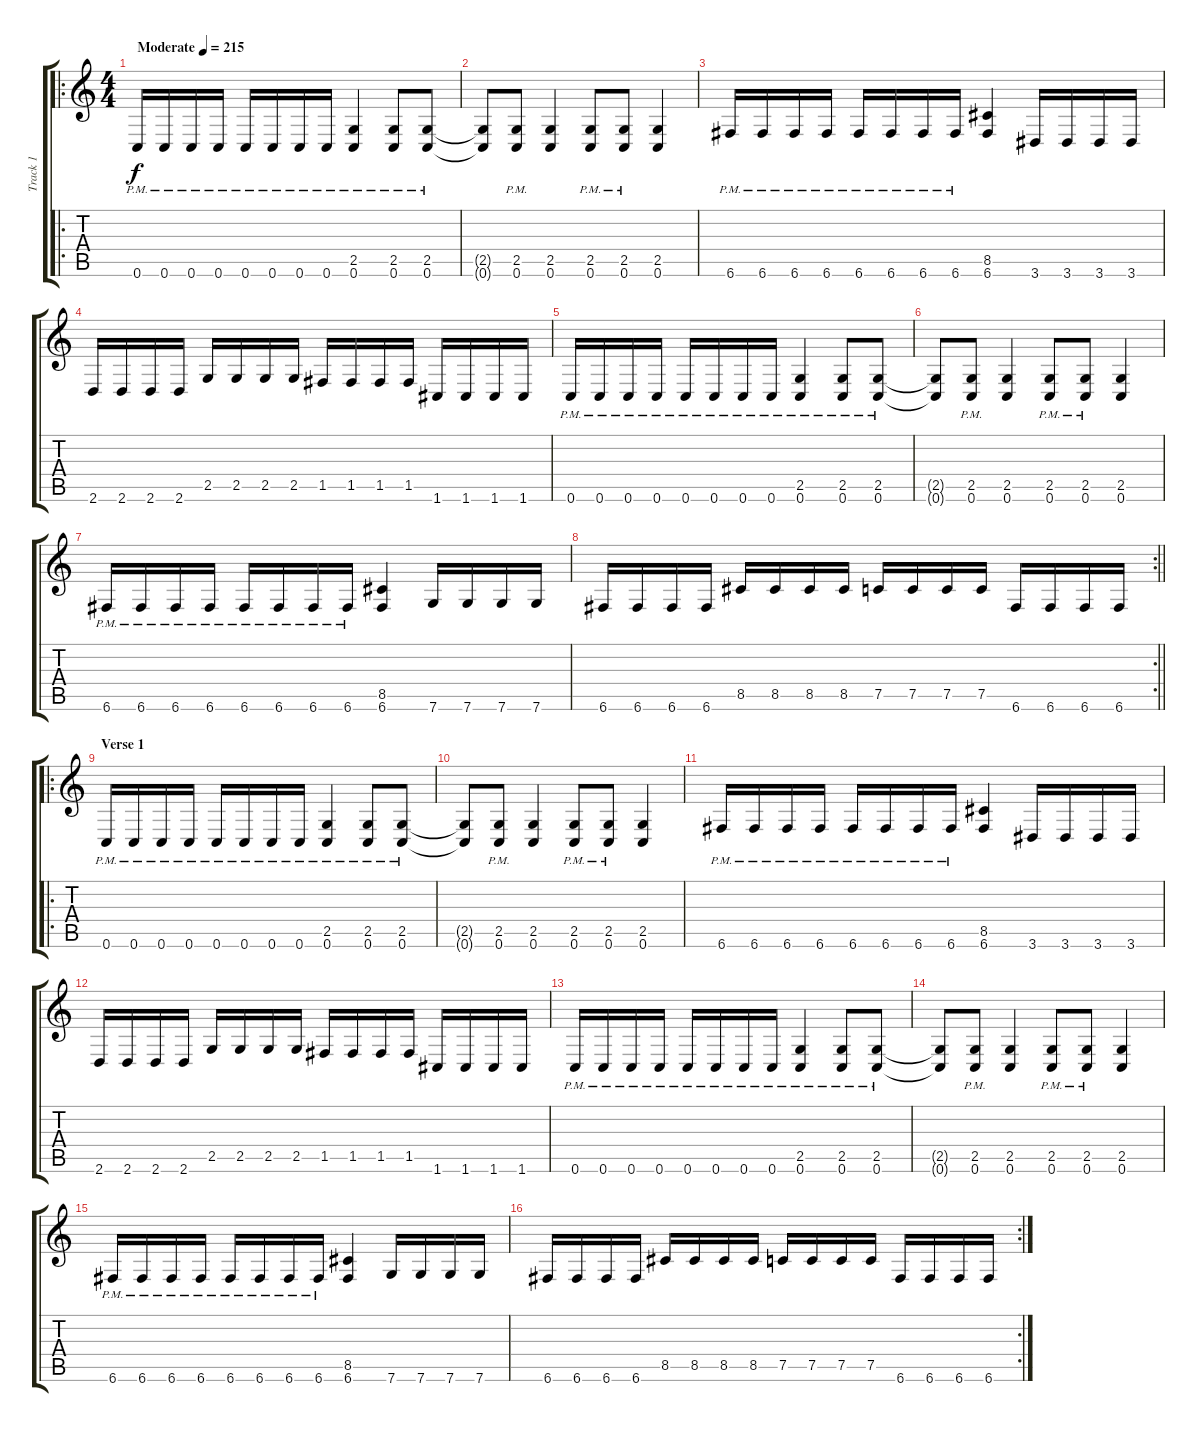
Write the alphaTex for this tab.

\track ("Track 1" "Track 1") {instrument distortionguitar}
\staff {score tabs}
\tuning (C4 G3 Eb3 Bb2 F2 C2) {hide}
\ro
\ts (4 4)
\tempo (215 "Moderate")
\clef g2
\ks c
0.6{pm}.16{dy f instrument distortionguitar} 0.6{pm}.16 0.6{pm}.16 0.6{pm}.16 0.6{pm}.16 0.6{pm}.16 0.6{pm}.16 0.6{pm}.16 (2.5{pm} 0.6{pm}).4 (2.5{pm} 0.6{pm}).8 (2.5{pm} 0.6{pm}).8 |
(2.5{t} 0.6{t}).8 (2.5{pm} 0.6{pm}).8 (2.5 0.6).4 (2.5{pm} 0.6{pm}).8 (2.5{pm} 0.6{pm}).8 (2.5 0.6).4 |
6.6{pm}.16 6.6{pm}.16 6.6{pm}.16 6.6{pm}.16 6.6{pm}.16 6.6{pm}.16 6.6{pm}.16 6.6{pm}.16 (8.5 6.6).4 3.6.16 3.6.16 3.6.16 3.6.16 |
2.6.16 2.6.16 2.6.16 2.6.16 2.5.16 2.5.16 2.5.16 2.5.16 1.5.16 1.5.16 1.5.16 1.5.16 1.6.16 1.6.16 1.6.16 1.6.16 |
0.6{pm}.16 0.6{pm}.16 0.6{pm}.16 0.6{pm}.16 0.6{pm}.16 0.6{pm}.16 0.6{pm}.16 0.6{pm}.16 (2.5{pm} 0.6{pm}).4 (2.5{pm} 0.6{pm}).8 (2.5{pm} 0.6{pm}).8 |
(2.5{t} 0.6{t}).8 (2.5{pm} 0.6{pm}).8 (2.5 0.6).4 (2.5{pm} 0.6{pm}).8 (2.5{pm} 0.6{pm}).8 (2.5 0.6).4 |
6.6{pm}.16 6.6{pm}.16 6.6{pm}.16 6.6{pm}.16 6.6{pm}.16 6.6{pm}.16 6.6{pm}.16 6.6{pm}.16 (8.5 6.6).4 7.6.16 7.6.16 7.6.16 7.6.16 |
\rc 2
\barLineRight lightlight
6.6.16 6.6.16 6.6.16 6.6.16 8.5.16 8.5.16 8.5.16 8.5.16 7.5.16 7.5.16 7.5.16 7.5.16 6.6.16 6.6.16 6.6.16 6.6.16 |
\ro
\section ("" "Verse 1")
0.6{pm}.16 0.6{pm}.16 0.6{pm}.16 0.6{pm}.16 0.6{pm}.16 0.6{pm}.16 0.6{pm}.16 0.6{pm}.16 (2.5{pm} 0.6{pm}).4 (2.5{pm} 0.6{pm}).8 (2.5{pm} 0.6{pm}).8 |
(2.5{t} 0.6{t}).8 (2.5{pm} 0.6{pm}).8 (2.5 0.6).4 (2.5{pm} 0.6{pm}).8 (2.5{pm} 0.6{pm}).8 (2.5 0.6).4 |
6.6{pm}.16 6.6{pm}.16 6.6{pm}.16 6.6{pm}.16 6.6{pm}.16 6.6{pm}.16 6.6{pm}.16 6.6{pm}.16 (8.5 6.6).4 3.6.16 3.6.16 3.6.16 3.6.16 |
2.6.16 2.6.16 2.6.16 2.6.16 2.5.16 2.5.16 2.5.16 2.5.16 1.5.16 1.5.16 1.5.16 1.5.16 1.6.16 1.6.16 1.6.16 1.6.16 |
0.6{pm}.16 0.6{pm}.16 0.6{pm}.16 0.6{pm}.16 0.6{pm}.16 0.6{pm}.16 0.6{pm}.16 0.6{pm}.16 (2.5{pm} 0.6{pm}).4 (2.5{pm} 0.6{pm}).8 (2.5{pm} 0.6{pm}).8 |
(2.5{t} 0.6{t}).8 (2.5{pm} 0.6{pm}).8 (2.5 0.6).4 (2.5{pm} 0.6{pm}).8 (2.5{pm} 0.6{pm}).8 (2.5 0.6).4 |
6.6{pm}.16 6.6{pm}.16 6.6{pm}.16 6.6{pm}.16 6.6{pm}.16 6.6{pm}.16 6.6{pm}.16 6.6{pm}.16 (8.5 6.6).4 7.6.16 7.6.16 7.6.16 7.6.16 |
\rc 2
6.6.16 6.6.16 6.6.16 6.6.16 8.5.16 8.5.16 8.5.16 8.5.16 7.5.16 7.5.16 7.5.16 7.5.16 6.6.16 6.6.16 6.6.16 6.6.16
